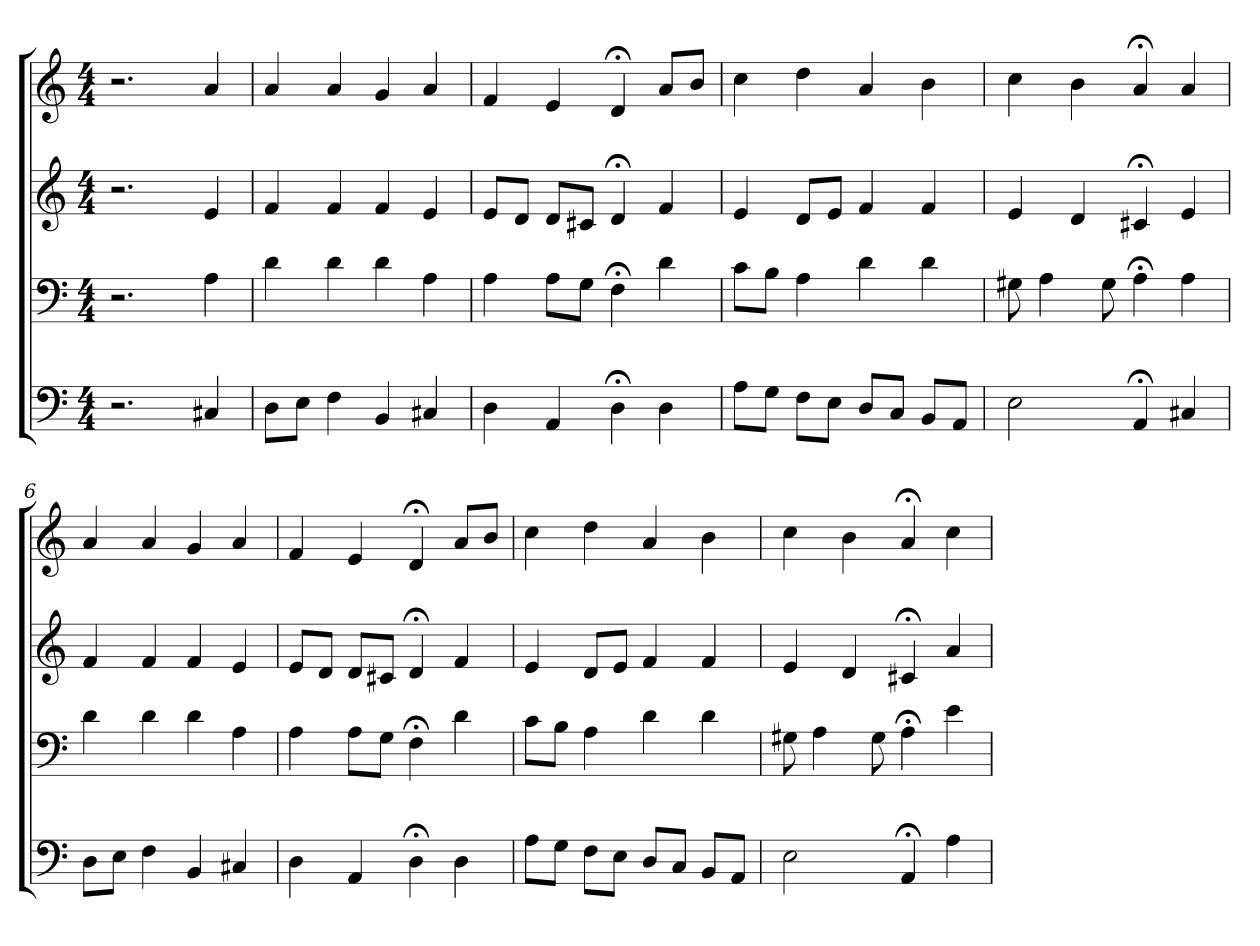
**kern	**kern	**kern	**kern
*part4	*part3	*part2	*part1
*staff4	*staff3	*staff2	*staff1
*clefF4	*clefF4	*clefG2	*clefG2
*k[]	*k[]	*k[]	*k[]
*C:	*C:	*C:	*a:
*M4/4	*M4/4	*M4/4	*M4/4
=1	=1	=1	=1
2.r	2.r	2.r	2.r
4C#X	4A	4e	4a
=2	=2	=2	=2
8D\L	4d	4f	4a
8E\J	.	.	.
4F	4d	4f	4a
4BB	4d	4f	4g
4C#X	4A	4e	4a
=3	=3	=3	=3
4D	4A	8e/L	4f
.	.	8d/J	.
4AA	8A\L	8d/L	4e
.	8G\J	8c#X/J	.
4D;<	4F;<	4d;<	4d;<
4D	4d	4f	8a/L
.	.	.	8b/J
=4	=4	=4	=4
8A\L	8c\L	4e	4cc
8G\J	8B\J	.	.
8F\L	4A	8d/L	4dd
8E\J	.	8e/J	.
8D/L	4d	4f	4a
8C/J	.	.	.
8BB/L	4d	4f	4b
8AA/J	.	.	.
=5	=5	=5	=5
2E	8G#X	4e	4cc
.	4A	.	.
.	.	4d	4b
.	8G#	.	.
4AA;<	4A;<	4c#X;<	4a;<
4C#X	4A	4e	4a
=6	=6	=6	=6
8D\L	4d	4f	4a
8E\J	.	.	.
4F	4d	4f	4a
4BB	4d	4f	4g
4C#X	4A	4e	4a
=7	=7	=7	=7
4D	4A	8e/L	4f
.	.	8d/J	.
4AA	8A\L	8d/L	4e
.	8G\J	8c#X/J	.
4D;<	4F;<	4d;<	4d;<
4D	4d	4f	8a/L
.	.	.	8b/J
=8	=8	=8	=8
8A\L	8c\L	4e	4cc
8G\J	8B\J	.	.
8F\L	4A	8d/L	4dd
8E\J	.	8e/J	.
8D/L	4d	4f	4a
8C/J	.	.	.
8BB/L	4d	4f	4b
8AA/J	.	.	.
=9	=9	=9	=9
2E	8G#X	4e	4cc
.	4A	.	.
.	.	4d	4b
.	8G#	.	.
4AA;<	4A;<	4c#X;<	4a;<
4A	4e	4a	4cc
=	=	=	=
*-	*-	*-	*-
